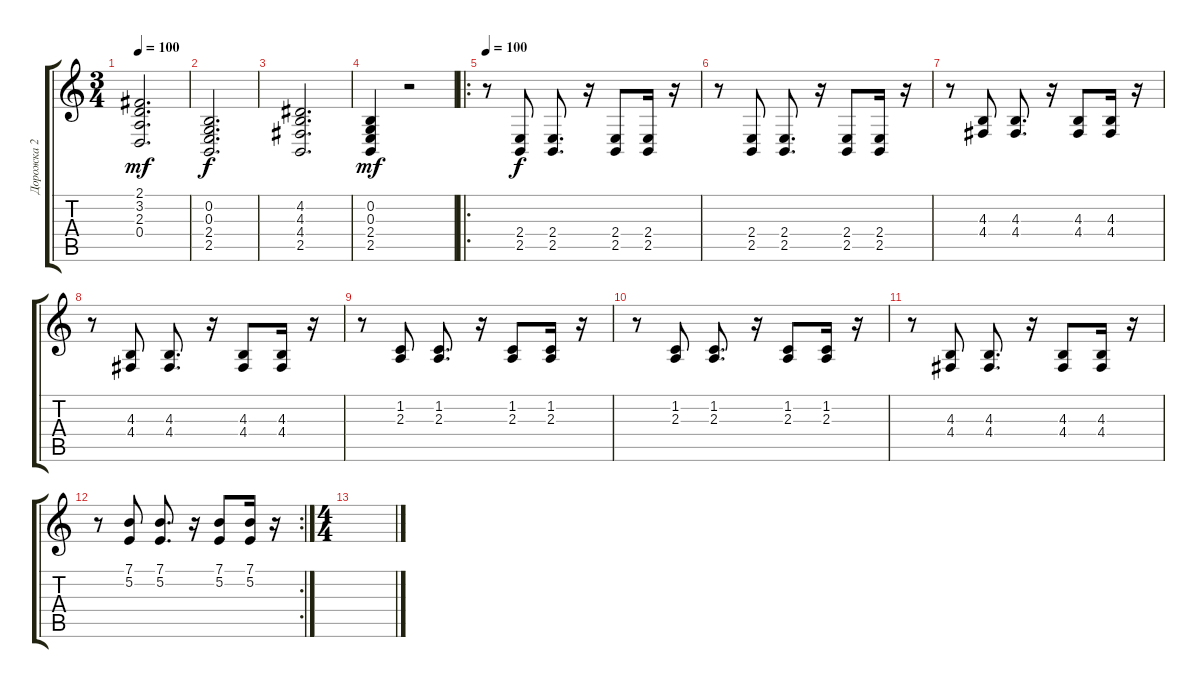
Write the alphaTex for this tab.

\track ("Дорожка 2" "Дорожка 2") {instrument stringensemble1}
\staff {score tabs}
\tuning (E4 B3 G3 D3 A2 E2) {hide}
\ts (3 4)
\tempo 100
\clef g2
\ks c
(2.1 3.2 2.3 0.4).2{d dy mf} |
(0.2 0.3 2.4 2.5).2{d dy f} |
(4.2 4.3 4.4 2.5).2{d} |
(0.2 0.3 2.4 2.5).4{dy mf} r.2 |
\ro
\tempo 100
r.8 (2.4 2.5).8{dy f} (2.4 2.5).8{d} r.16 (2.4 2.5).8 (2.4 2.5).16 r.16 |
r.8 (2.4 2.5).8 (2.4 2.5).8{d} r.16 (2.4 2.5).8 (2.4 2.5).16 r.16 |
r.8 (4.3 4.4).8 (4.3 4.4).8{d} r.16 (4.3 4.4).8 (4.3 4.4).16 r.16 |
r.8 (4.3 4.4).8 (4.3 4.4).8{d} r.16 (4.3 4.4).8 (4.3 4.4).16 r.16 |
r.8 (1.2 2.3).8 (1.2 2.3).8{d} r.16 (1.2 2.3).8 (1.2 2.3).16 r.16 |
r.8 (1.2 2.3).8 (1.2 2.3).8{d} r.16 (1.2 2.3).8 (1.2 2.3).16 r.16 |
r.8 (4.3 4.4).8 (4.3 4.4).8{d} r.16 (4.3 4.4).8 (4.3 4.4).16 r.16 |
\rc 2
r.8 (7.1 5.2).8 (7.1 5.2).8{d} r.16 (7.1 5.2).8 (7.1 5.2).16 r.16 |
\ts (4 4)
